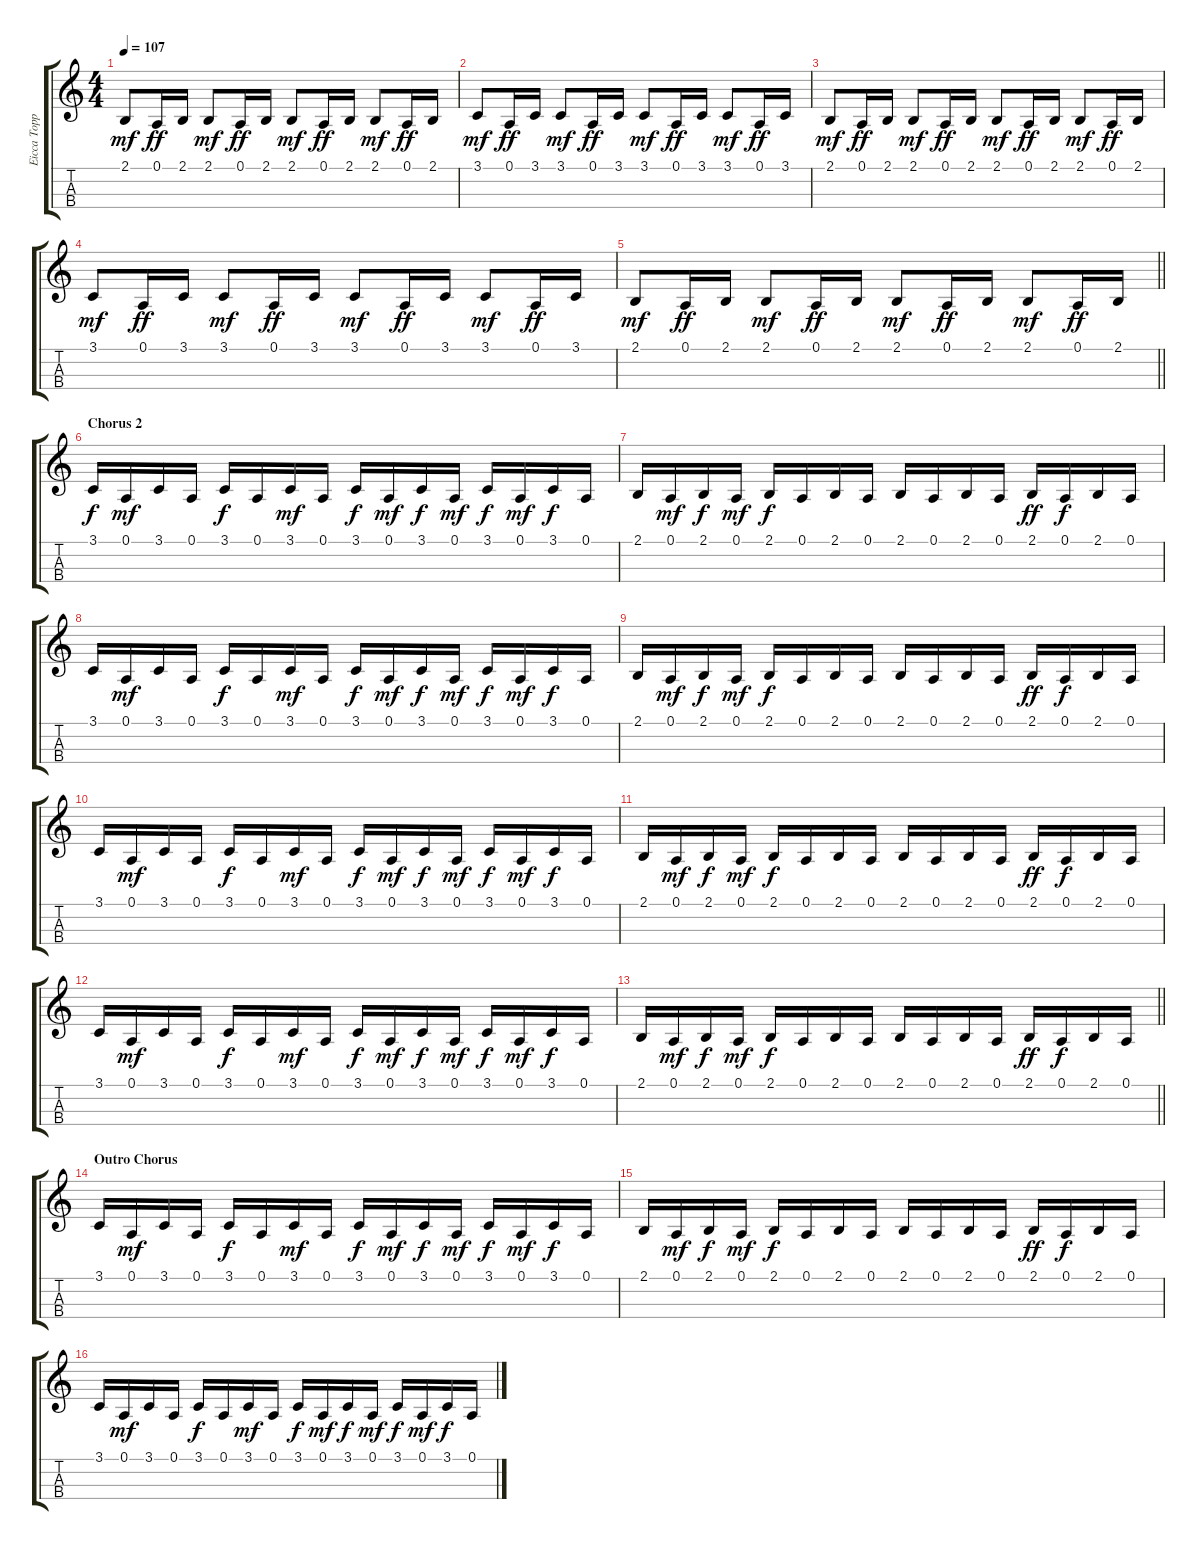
\track ("Eicca Toppinen" "Eicca Topp") {instrument cello}
\staff {score tabs}
\tuning (A3 D3 G2 C2) {hide}
\ts (4 4)
\tempo 107
\clef g2
\ks c
2.1.8{dy mf} 0.1.16{dy ff} 2.1.16 2.1.8{dy mf} 0.1.16{dy ff} 2.1.16 2.1.8{dy mf} 0.1.16{dy ff} 2.1.16 2.1.8{dy mf} 0.1.16{dy ff} 2.1.16 |
3.1.8{dy mf} 0.1.16{dy ff} 3.1.16 3.1.8{dy mf} 0.1.16{dy ff} 3.1.16 3.1.8{dy mf} 0.1.16{dy ff} 3.1.16 3.1.8{dy mf} 0.1.16{dy ff} 3.1.16 |
2.1.8{dy mf} 0.1.16{dy ff} 2.1.16 2.1.8{dy mf} 0.1.16{dy ff} 2.1.16 2.1.8{dy mf} 0.1.16{dy ff} 2.1.16 2.1.8{dy mf} 0.1.16{dy ff} 2.1.16 |
3.1.8{dy mf} 0.1.16{dy ff} 3.1.16 3.1.8{dy mf} 0.1.16{dy ff} 3.1.16 3.1.8{dy mf} 0.1.16{dy ff} 3.1.16 3.1.8{dy mf} 0.1.16{dy ff} 3.1.16 |
\barLineRight lightlight
2.1.8{dy mf} 0.1.16{dy ff} 2.1.16 2.1.8{dy mf} 0.1.16{dy ff} 2.1.16 2.1.8{dy mf} 0.1.16{dy ff} 2.1.16 2.1.8{dy mf} 0.1.16{dy ff} 2.1.16 |
\section ("" "Chorus 2")
3.1.16{dy f} 0.1.16{dy mf} 3.1.16 0.1.16 3.1.16{dy f} 0.1.16 3.1.16{dy mf} 0.1.16 3.1.16{dy f} 0.1.16{dy mf} 3.1.16{dy f} 0.1.16{dy mf} 3.1.16{dy f} 0.1.16{dy mf} 3.1.16{dy f} 0.1.16 |
2.1.16 0.1.16{dy mf} 2.1.16{dy f} 0.1.16{dy mf} 2.1.16{dy f} 0.1.16 2.1.16 0.1.16 2.1.16 0.1.16 2.1.16 0.1.16 2.1.16{dy ff} 0.1.16{dy f} 2.1.16 0.1.16 |
3.1.16 0.1.16{dy mf} 3.1.16 0.1.16 3.1.16{dy f} 0.1.16 3.1.16{dy mf} 0.1.16 3.1.16{dy f} 0.1.16{dy mf} 3.1.16{dy f} 0.1.16{dy mf} 3.1.16{dy f} 0.1.16{dy mf} 3.1.16{dy f} 0.1.16 |
2.1.16 0.1.16{dy mf} 2.1.16{dy f} 0.1.16{dy mf} 2.1.16{dy f} 0.1.16 2.1.16 0.1.16 2.1.16 0.1.16 2.1.16 0.1.16 2.1.16{dy ff} 0.1.16{dy f} 2.1.16 0.1.16 |
3.1.16 0.1.16{dy mf} 3.1.16 0.1.16 3.1.16{dy f} 0.1.16 3.1.16{dy mf} 0.1.16 3.1.16{dy f} 0.1.16{dy mf} 3.1.16{dy f} 0.1.16{dy mf} 3.1.16{dy f} 0.1.16{dy mf} 3.1.16{dy f} 0.1.16 |
2.1.16 0.1.16{dy mf} 2.1.16{dy f} 0.1.16{dy mf} 2.1.16{dy f} 0.1.16 2.1.16 0.1.16 2.1.16 0.1.16 2.1.16 0.1.16 2.1.16{dy ff} 0.1.16{dy f} 2.1.16 0.1.16 |
3.1.16 0.1.16{dy mf} 3.1.16 0.1.16 3.1.16{dy f} 0.1.16 3.1.16{dy mf} 0.1.16 3.1.16{dy f} 0.1.16{dy mf} 3.1.16{dy f} 0.1.16{dy mf} 3.1.16{dy f} 0.1.16{dy mf} 3.1.16{dy f} 0.1.16 |
\barLineRight lightlight
2.1.16 0.1.16{dy mf} 2.1.16{dy f} 0.1.16{dy mf} 2.1.16{dy f} 0.1.16 2.1.16 0.1.16 2.1.16 0.1.16 2.1.16 0.1.16 2.1.16{dy ff} 0.1.16{dy f} 2.1.16 0.1.16 |
\section ("" "Outro Chorus")
3.1.16 0.1.16{dy mf} 3.1.16 0.1.16 3.1.16{dy f} 0.1.16 3.1.16{dy mf} 0.1.16 3.1.16{dy f} 0.1.16{dy mf} 3.1.16{dy f} 0.1.16{dy mf} 3.1.16{dy f} 0.1.16{dy mf} 3.1.16{dy f} 0.1.16 |
2.1.16 0.1.16{dy mf} 2.1.16{dy f} 0.1.16{dy mf} 2.1.16{dy f} 0.1.16 2.1.16 0.1.16 2.1.16 0.1.16 2.1.16 0.1.16 2.1.16{dy ff} 0.1.16{dy f} 2.1.16 0.1.16 |
3.1.16 0.1.16{dy mf} 3.1.16 0.1.16 3.1.16{dy f} 0.1.16 3.1.16{dy mf} 0.1.16 3.1.16{dy f} 0.1.16{dy mf} 3.1.16{dy f} 0.1.16{dy mf} 3.1.16{dy f} 0.1.16{dy mf} 3.1.16{dy f} 0.1.16
